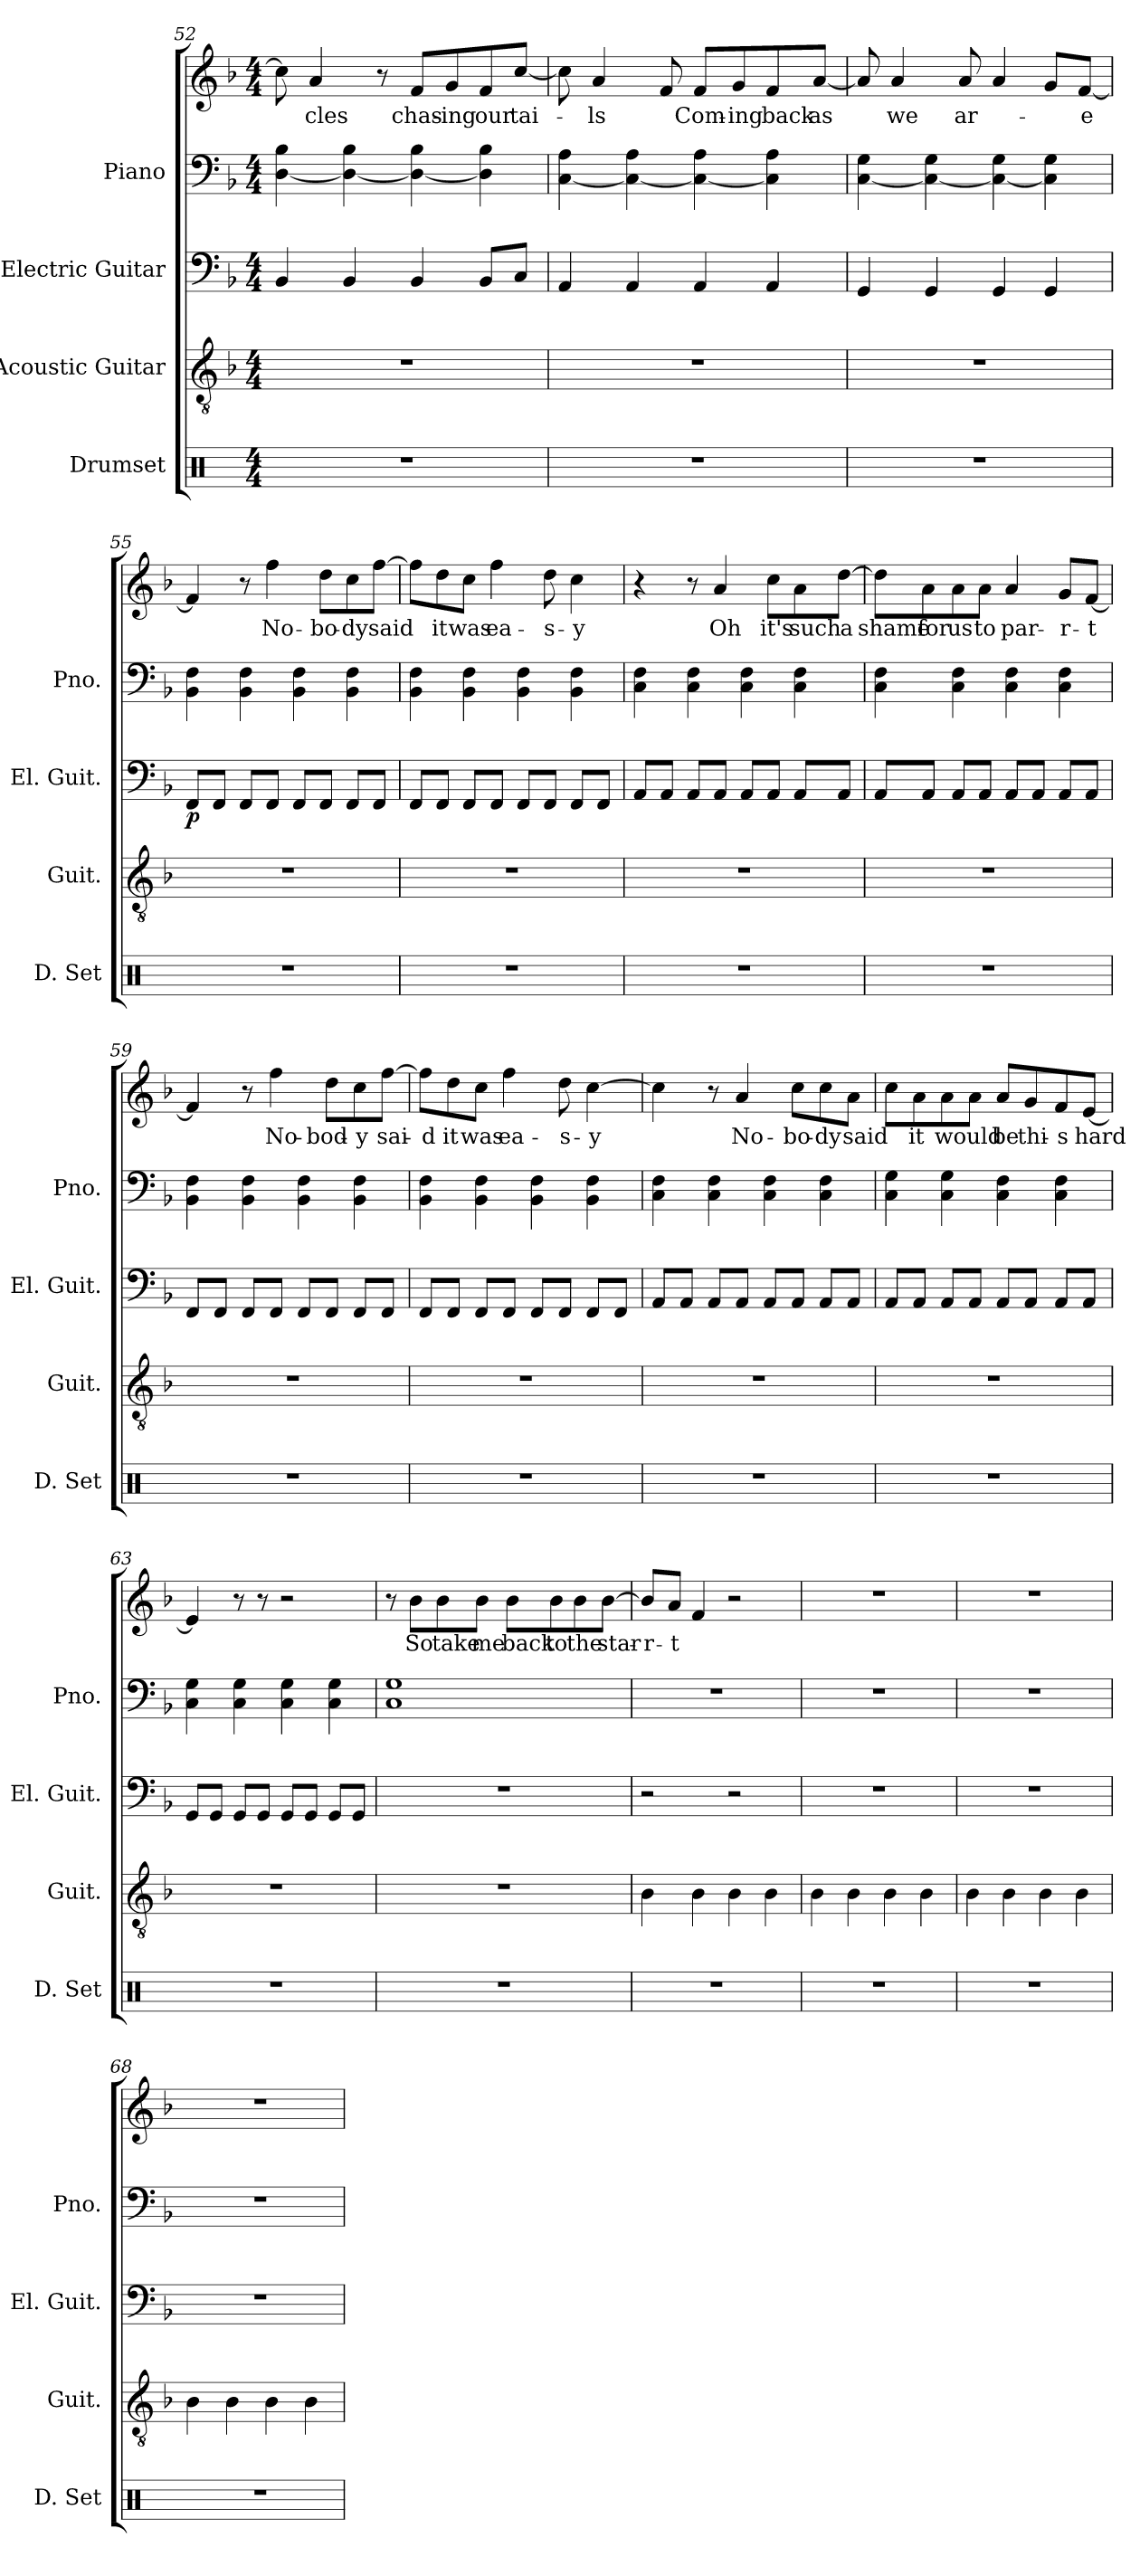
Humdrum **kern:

**kern	**kern	**kern	**dynam	**kern	**kern	**text
*part4	*part3	*part2	*part2	*part1	*part1	*part1
*staff5	*staff4	*staff3	*staff3	*staff2	*staff1	*staff1
*I"Drumset	*I"Acoustic Guitar	*I"Electric Guitar	*	*I"Piano	*	*
*I'D. Set	*I'Guit.	*I'El. Guit.	*	*I'Pno.	*	*
*clefX	*clefGv2	*	*	*clefF4	*clefG2	*
*k[]	*k[b-]	*k[b-]	*	*k[b-]	*k[b-]	*
*M4/4	*M4/4	*M4/4	*	*M4/4	*M4/4	*
=52	=52	=52	=52	=52	=52	=52
1r	1r	4BB-	.	[4D\ 4B-\	8cc\]	.
!	!	!	!	!	!	!LO:LY:b
.	.	.	.	.	4a/	-cles
.	.	4BB-	.	4D\_ 4B-\	.	.
.	.	.	.	.	8r	.
!	!	!	!	!	!	!LO:LY:b
.	.	4BB-	.	4D\_ 4B-\	8f/L	chas-
!	!	!	!	!	!	!LO:LY:b
.	.	.	.	.	8g/	-ing
!	!	!	!	!	!	!LO:LY:b
.	.	8BB-L	.	4D\] 4B-\	8f/	our
!	!	!	!	!	!	!LO:LY:b
.	.	8CJ	.	.	[8cc/J	tai-
=53	=53	=53	=53	=53	=53	=53
1r	1r	4AA	.	[4C\ 4A\	8cc\]	.
!	!	!	!	!	!	!LO:LY:b
.	.	.	.	.	4a/	-ls
.	.	4AA	.	4C\_ 4A\	.	.
.	.	.	.	.	8f/	.
!	!	!	!	!	!	!LO:LY:b
.	.	4AA	.	4C\_ 4A\	8f/L	-Com-
!	!	!	!	!	!	!LO:LY:b
.	.	.	.	.	8g/	-ing
!	!	!	!	!	!	!LO:LY:b
.	.	4AA	.	4C\] 4A\	8f/	back
!	!	!	!	!	!	!LO:LY:b
.	.	.	.	.	[8a/J	as
!!LO:LB:g=z
=54	=54	=54	=54	=54	=54	=54
1r	1r	4GG	.	[4C\ 4G\	8a/]	.
!	!	!	!	!	!	!LO:LY:b
.	.	.	.	.	4a/	we
.	.	4GG	.	4C\_ 4G\	.	.
!	!	!	!	!	!	!LO:LY:b
.	.	.	.	.	8a/	ar-
.	.	4GG	.	4C\_ 4G\	4a/	.
.	.	4GG	.	4C\] 4G\	8g/L	.
!	!	!	!	!	!	!LO:LY:b
.	.	.	.	.	[8f/J	-e
=55	=55	=55	=55	=55	=55	=55
!	!	!	!LO:DY:b	!	!	!
1r	1r	8FFL	p	4BB-\ 4F\	4f/]	.
.	.	8FFJ	.	.	.	.
.	.	8FFL	.	4BB-\ 4F\	8r	.
!	!	!	!	!	!	!LO:LY:b
.	.	8FFJ	.	.	4ff\	No-
.	.	8FFL	.	4BB-\ 4F\	.	.
!	!	!	!	!	!	!LO:LY:b
.	.	8FFJ	.	.	8dd\L	-bo-
!	!	!	!	!	!	!LO:LY:b
.	.	8FFL	.	4BB-\ 4F\	8cc\	-dy
!	!	!	!	!	!	!LO:LY:b
.	.	8FFJ	.	.	[8ff\J	said
=56	=56	=56	=56	=56	=56	=56
1r	1r	8FFL	.	4BB-\ 4F\	8ff\L]	.
!	!	!	!	!	!	!LO:LY:b
.	.	8FFJ	.	.	8dd\	it
!	!	!	!	!	!	!LO:LY:b
.	.	8FFL	.	4BB-\ 4F\	8cc\J	was
!	!	!	!	!	!	!LO:LY:b
.	.	8FFJ	.	.	4ff\	ea-
.	.	8FFL	.	4BB-\ 4F\	.	.
!	!	!	!	!	!	!LO:LY:b
.	.	8FFJ	.	.	8dd\	-s-
!	!	!	!	!	!	!LO:LY:b
.	.	8FFL	.	4BB-\ 4F\	4cc\	-y
.	.	8FFJ	.	.	.	.
!!LO:PB:g=z
=57	=57	=57	=57	=57	=57	=57
1r	1r	8AAL	.	4C\ 4F\	4r	.
.	.	8AAJ	.	.	.	.
.	.	8AAL	.	4C\ 4F\	8r	.
!	!	!	!	!	!	!LO:LY:b
.	.	8AAJ	.	.	4a/	Oh
.	.	8AAL	.	4C\ 4F\	.	.
!	!	!	!	!	!	!LO:LY:b
.	.	8AAJ	.	.	8cc\L	it's
!	!	!	!	!	!	!LO:LY:b
.	.	8AAL	.	4C\ 4F\	8a\	such
!	!	!	!	!	!	!LO:LY:b
.	.	8AAJ	.	.	[8dd\J	a
=58	=58	=58	=58	=58	=58	=58
!	!	!	!	!	!	!LO:LY:b
1r	1r	8AAL	.	4C\ 4F\	8dd\L]	shame
!	!	!	!	!	!	!LO:LY:b
.	.	8AAJ	.	.	8a\	for
!	!	!	!	!	!	!LO:LY:b
.	.	8AAL	.	4C\ 4F\	8a\	us
!	!	!	!	!	!	!LO:LY:b
.	.	8AAJ	.	.	8a\J	to
!	!	!	!	!	!	!LO:LY:b
.	.	8AAL	.	4C\ 4F\	4a/	par-
.	.	8AAJ	.	.	.	.
!	!	!	!	!	!	!LO:LY:b
.	.	8AAL	.	4C\ 4F\	8g/L	-r-
!	!	!	!	!	!	!LO:LY:b
.	.	8AAJ	.	.	[8f/J	-t
=59	=59	=59	=59	=59	=59	=59
1r	1r	8FFL	.	4BB-\ 4F\	4f/]	.
.	.	8FFJ	.	.	.	.
.	.	8FFL	.	4BB-\ 4F\	8r	.
!	!	!	!	!	!	!LO:LY:b
.	.	8FFJ	.	.	4ff\	No-
.	.	8FFL	.	4BB-\ 4F\	.	.
!	!	!	!	!	!	!LO:LY:b
.	.	8FFJ	.	.	8dd\L	-bod-
!	!	!	!	!	!	!LO:LY:b
.	.	8FFL	.	4BB-\ 4F\	8cc\	-y
!	!	!	!	!	!	!LO:LY:b
.	.	8FFJ	.	.	[8ff\J	sai-
!!LO:LB:g=z
=60	=60	=60	=60	=60	=60	=60
!	!	!	!	!	!	!LO:LY:b
1r	1r	8FFL	.	4BB-\ 4F\	8ff\L]	-d
!	!	!	!	!	!	!LO:LY:b
.	.	8FFJ	.	.	8dd\	it
!	!	!	!	!	!	!LO:LY:b
.	.	8FFL	.	4BB-\ 4F\	8cc\J	was
!	!	!	!	!	!	!LO:LY:b
.	.	8FFJ	.	.	4ff\	ea-
.	.	8FFL	.	4BB-\ 4F\	.	.
!	!	!	!	!	!	!LO:LY:b
.	.	8FFJ	.	.	8dd\	-s-
!	!	!	!	!	!	!LO:LY:b
.	.	8FFL	.	4BB-\ 4F\	[4cc\	-y
.	.	8FFJ	.	.	.	.
=61	=61	=61	=61	=61	=61	=61
1r	1r	8AAL	.	4C\ 4F\	4cc\]	.
.	.	8AAJ	.	.	.	.
.	.	8AAL	.	4C\ 4F\	8r	.
!	!	!	!	!	!	!LO:LY:b
.	.	8AAJ	.	.	4a/	No-
.	.	8AAL	.	4C\ 4F\	.	.
!	!	!	!	!	!	!LO:LY:b
.	.	8AAJ	.	.	8cc\L	-bo-
!	!	!	!	!	!	!LO:LY:b
.	.	8AAL	.	4C\ 4F\	8cc\	-dy
!	!	!	!	!	!	!LO:LY:b
.	.	8AAJ	.	.	8a\J	said
=62	=62	=62	=62	=62	=62	=62
1r	1r	8AAL	.	4C\ 4G\	8cc\L	.
!	!	!	!	!	!	!LO:LY:b
.	.	8AAJ	.	.	8a\	it
!	!	!	!	!	!	!LO:LY:b
.	.	8AAL	.	4C\ 4G\	8a\	would
.	.	8AAJ	.	.	8a\J	.
!	!	!	!	!	!	!LO:LY:b
.	.	8AAL	.	4C\ 4F\	8a/L	be
!	!	!	!	!	!	!LO:LY:b
.	.	8AAJ	.	.	8g/	thi-
!	!	!	!	!	!	!LO:LY:b
.	.	8AAL	.	4C\ 4F\	8f/	-s
!	!	!	!	!	!	!LO:LY:b
.	.	8AAJ	.	.	[8e/J	hard
!!LO:PB:g=z
=63	=63	=63	=63	=63	=63	=63
1r	1r	8GGL	.	4C\ 4G\	4e/]	.
.	.	8GGJ	.	.	.	.
.	.	8GGL	.	4C\ 4G\	8r	.
.	.	8GGJ	.	.	8r	.
.	.	8GGL	.	4C\ 4G\	2r	.
.	.	8GGJ	.	.	.	.
.	.	8GGL	.	4C\ 4G\	.	.
.	.	8GGJ	.	.	.	.
=64	=64	=64	=64	=64	=64	=64
1r	1r	1r	.	1C 1G	8r	.
!	!	!	!	!	!	!LO:LY:b
.	.	.	.	.	8b-\L	So
!	!	!	!	!	!	!LO:LY:b
.	.	.	.	.	8b-\	take
!	!	!	!	!	!	!LO:LY:b
.	.	.	.	.	8b-\J	me
!	!	!	!	!	!	!LO:LY:b
.	.	.	.	.	8b-\L	back
!	!	!	!	!	!	!LO:LY:b
.	.	.	.	.	8b-\	to
!	!	!	!	!	!	!LO:LY:b
.	.	.	.	.	8b-\	the
!	!	!	!	!	!	!LO:LY:b
.	.	.	.	.	[8b-\J	star-
=65	=65	=65	=65	=65	=65	=65
!	!	!	!	!	!	!LO:LY:b
1r	4B-	2r	.	1r	8b-/L]	-r-
!	!	!	!	!	!	!LO:LY:b
.	.	.	.	.	8a/J	-t
.	4B-	.	.	.	4f/	.
.	4B-	2r	.	.	2r	.
.	4B-	.	.	.	.	.
=66	=66	=66	=66	=66	=66	=66
1r	4B-	1r	.	1r	1r	.
.	4B-	.	.	.	.	.
.	4B-	.	.	.	.	.
.	4B-	.	.	.	.	.
!!LO:LB:g=z
=67	=67	=67	=67	=67	=67	=67
1r	4B-	1r	.	1r	1r	.
.	4B-	.	.	.	.	.
.	4B-	.	.	.	.	.
.	4B-	.	.	.	.	.
=68	=68	=68	=68	=68	=68	=68
1r	4B-	1r	.	1r	1r	.
.	4B-	.	.	.	.	.
.	4B-	.	.	.	.	.
.	4B-	.	.	.	.	.
=	=	=	=	=	=	=
*-	*-	*-	*-	*-	*-	*-
